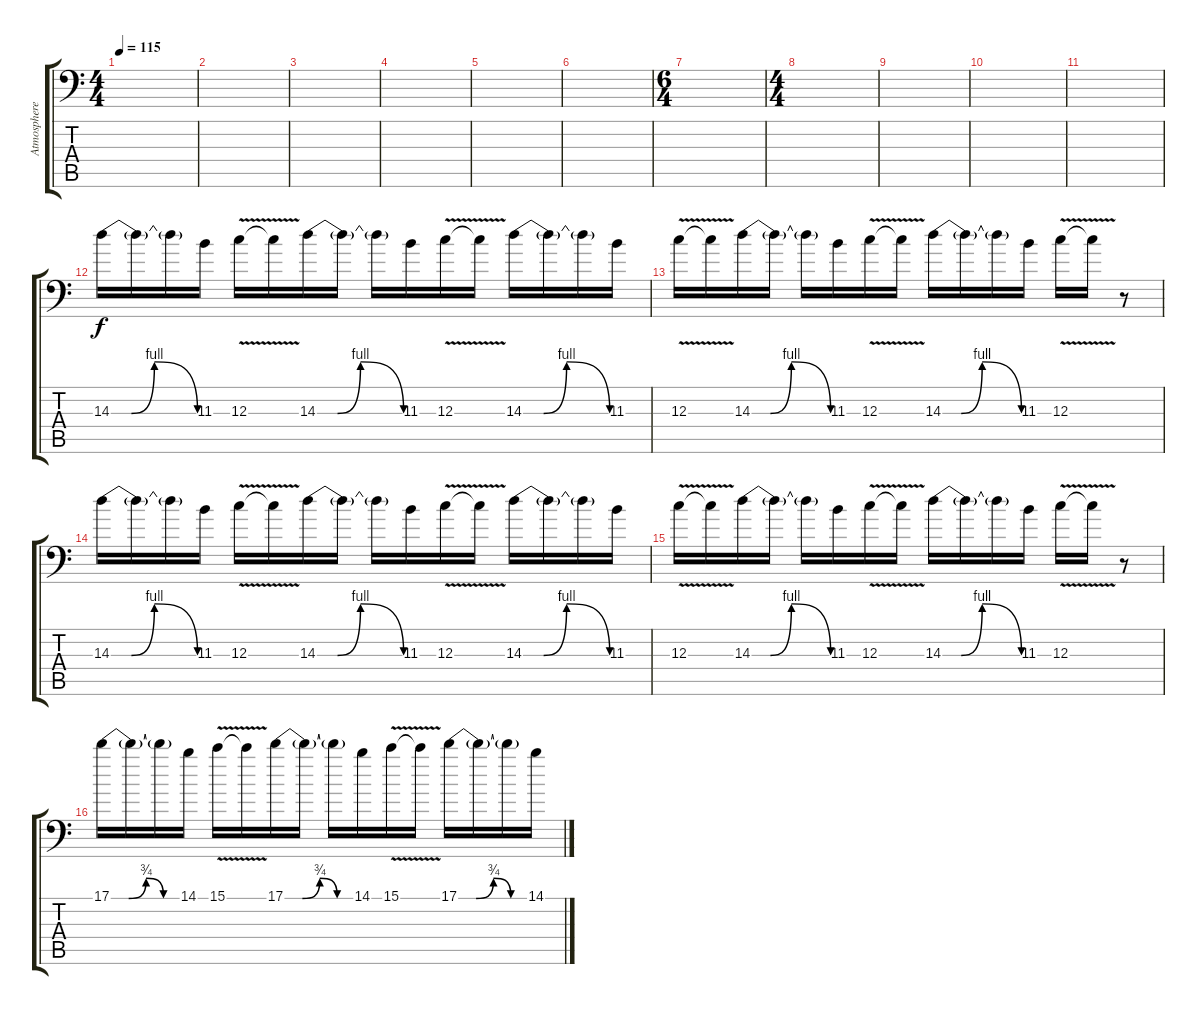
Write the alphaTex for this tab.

\track ("Atmosphere Right Guitar" "Atmosphere") {instrument distortionguitar}
\staff {score tabs}
\tuning (A3 E3 C3 G2 D2 G1) {hide}
\ts (4 4)
\tempo 115
\clef f4
\ks c
|
|
|
|
|
|
\ts (6 4)
|
\ts (4 4)
|
|
|
|
14.3{be (custom 0 0 14 0 30 4 60 0)}.16 14.3{t}.16 14.3{t}.16 11.3.16 12.3{v}.16 12.3{t}.16 14.3{be (custom 0 0 14 0 30 4 60 0)}.16 14.3{t}.16 14.3{t}.16 11.3.16 12.3{v}.16 12.3{t}.16 14.3{be (custom 0 0 14 0 30 4 60 0)}.16 14.3{t}.16 14.3{t}.16 11.3.16 |
12.3{v}.16 12.3{t}.16 14.3{be (custom 0 0 14 0 30 4 60 0)}.16 14.3{t}.16 14.3{t}.16 11.3.16 12.3{v}.16 12.3{t}.16 14.3{be (custom 0 0 14 0 30 4 60 0)}.16 14.3{t}.16 14.3{t}.16 11.3.16 12.3{v}.16 12.3{t}.16 r.8 |
14.3{be (custom 0 0 14 0 30 4 60 0)}.16 14.3{t}.16 14.3{t}.16 11.3.16 12.3{v}.16 12.3{t}.16 14.3{be (custom 0 0 14 0 30 4 60 0)}.16 14.3{t}.16 14.3{t}.16 11.3.16 12.3{v}.16 12.3{t}.16 14.3{be (custom 0 0 14 0 30 4 60 0)}.16 14.3{t}.16 14.3{t}.16 11.3.16 |
12.3{v}.16 12.3{t}.16 14.3{be (custom 0 0 14 0 30 4 60 0)}.16 14.3{t}.16 14.3{t}.16 11.3.16 12.3{v}.16 12.3{t}.16 14.3{be (custom 0 0 14 0 30 4 60 0)}.16 14.3{t}.16 14.3{t}.16 11.3.16 12.3{v}.16 12.3{t}.16 r.8 |
17.1{be (custom 0 0 15 0 30 3 45 0 60 0)}.16 17.1{t}.16 17.1{t}.16 14.1.16 15.1{v}.16 15.1{t}.16 17.1{be (custom 0 0 15 0 30 3 45 0 60 0)}.16 17.1{t}.16 17.1{t}.16 14.1.16 15.1{v}.16 15.1{t}.16 17.1{be (custom 0 0 15 0 30 3 45 0 60 0)}.16 17.1{t}.16 17.1{t}.16 14.1.16
